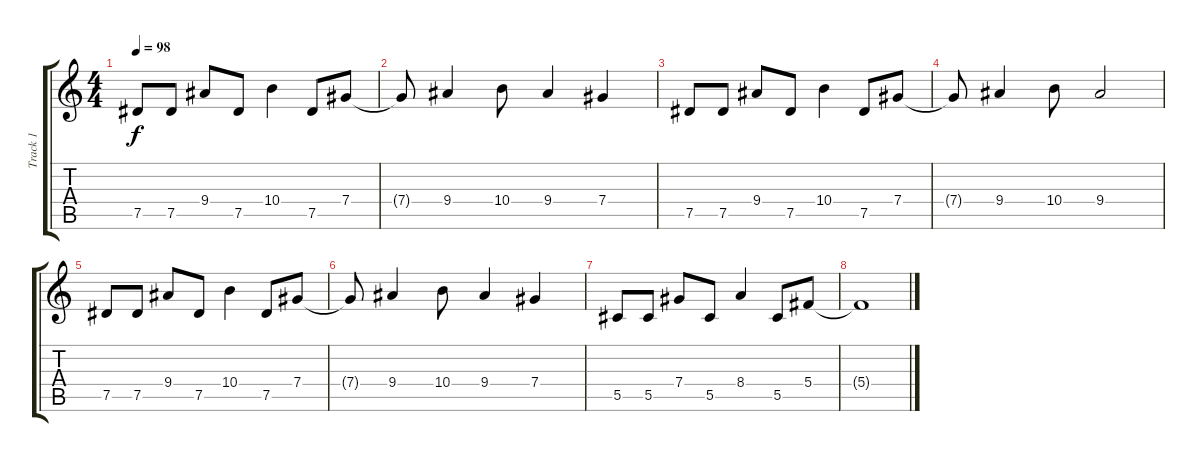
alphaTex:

\track ("Track 1" "Track 1") {instrument overdrivenguitar}
\staff {score tabs}
\tuning (Eb4 Bb3 Gb3 Db3 Ab2 Eb2) {hide}
\ts (4 4)
\tempo 98
\clef g2
\ks c
7.5.8{dy f} 7.5.8 9.4.8 7.5.8 10.4.4 7.5.8 7.4.8 |
7.4{t}.8 9.4.4 10.4.8 9.4.4 7.4.4 |
7.5.8 7.5.8 9.4.8 7.5.8 10.4.4 7.5.8 7.4.8 |
7.4{t}.8 9.4.4 10.4.8 9.4.2 |
7.5.8 7.5.8 9.4.8 7.5.8 10.4.4 7.5.8 7.4.8 |
7.4{t}.8 9.4.4 10.4.8 9.4.4 7.4.4 |
5.5.8 5.5.8 7.4.8 5.5.8 8.4.4 5.5.8 5.4.8 |
5.4{t}.1
